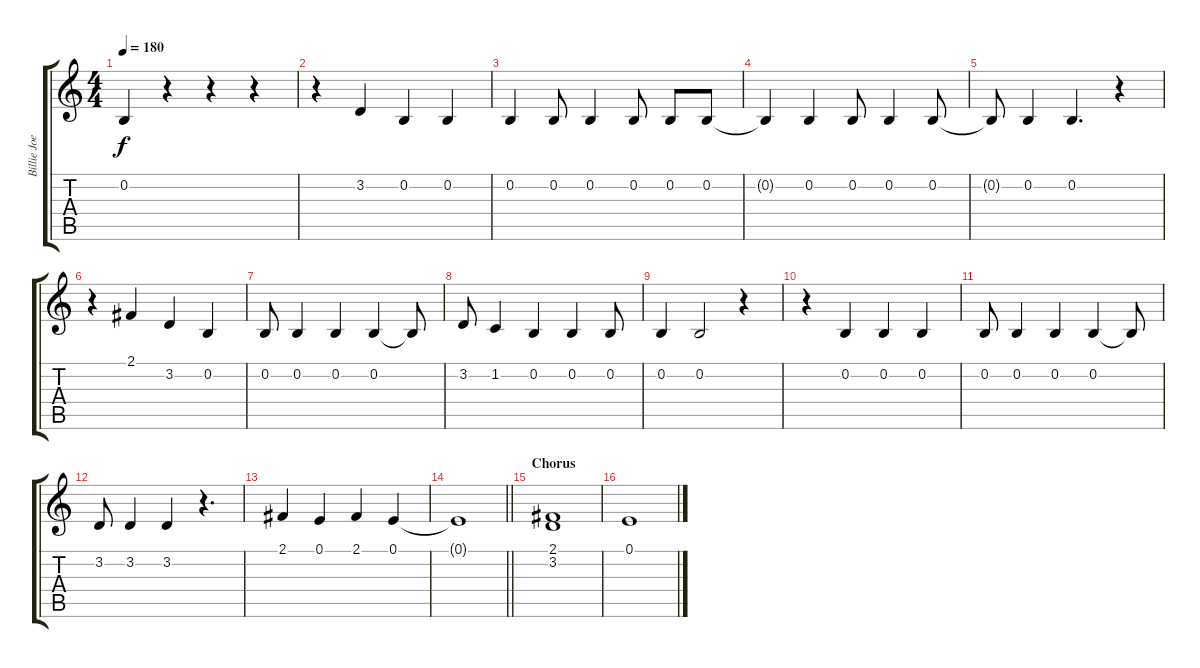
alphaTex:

\track ("Billie Joe Armstrong - Vocals" "Billie Joe") {instrument altosax}
\staff {score tabs}
\tuning (E4 B3 G3 D3 A2 E2) {hide}
\ts (4 4)
\tempo 180
\clef g2
\ks c
0.2{t}.4{dy f} r.4 r.4 r.4 |
r.4 3.2.4 0.2.4 0.2.4 |
0.2.4 0.2.8 0.2.4 0.2.8 0.2.8 0.2.8 |
0.2{t}.4 0.2.4 0.2.8 0.2.4 0.2.8 |
0.2{t}.8 0.2.4 0.2.4{d} r.4 |
r.4 2.1.4 3.2.4 0.2.4 |
0.2.8 0.2.4 0.2.4 0.2.4 0.2{t}.8 |
3.2.8 1.2.4 0.2.4 0.2.4 0.2.8 |
0.2.4 0.2.2 r.4 |
r.4 0.2.4 0.2.4 0.2.4 |
0.2.8 0.2.4 0.2.4 0.2.4 0.2{t}.8 |
3.2.8 3.2.4 3.2.4 r.4{d} |
2.1.4 0.1.4 2.1.4 0.1.4 |
\barLineRight lightlight
0.1{t}.1 |
\section ("" "Chorus")
(2.1 3.2).1 |
0.1.1
